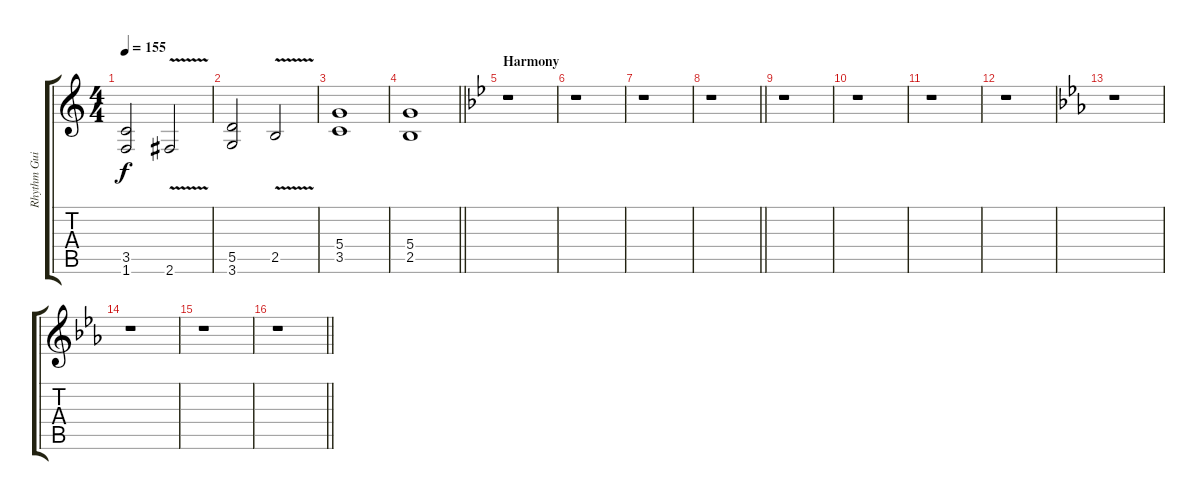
\track ("Rhythm Guitar 2: Niklas Dahlin" "Rhythm Gui") {instrument distortionguitar}
\staff {score tabs}
\tuning (E4 B3 G3 D3 A2 E2) {hide}
\ts (4 4)
\tempo 155
\clef g2
\ks aminor
(3.5 1.6).2{dy f} 2.6{v}.2 |
(5.5 3.6).2 2.5{v}.2 |
(5.4 3.5).1 |
\barLineRight lightlight
(5.4 2.5).1 |
\section ("" "Harmony")
\ks gminor
r.1 |
r.1 |
r.1 |
\barLineRight lightlight
r.1 |
r.1 |
r.1 |
r.1 |
r.1 |
\ks cminor
r.1 |
r.1 |
r.1 |
\barLineRight lightlight
r.1
